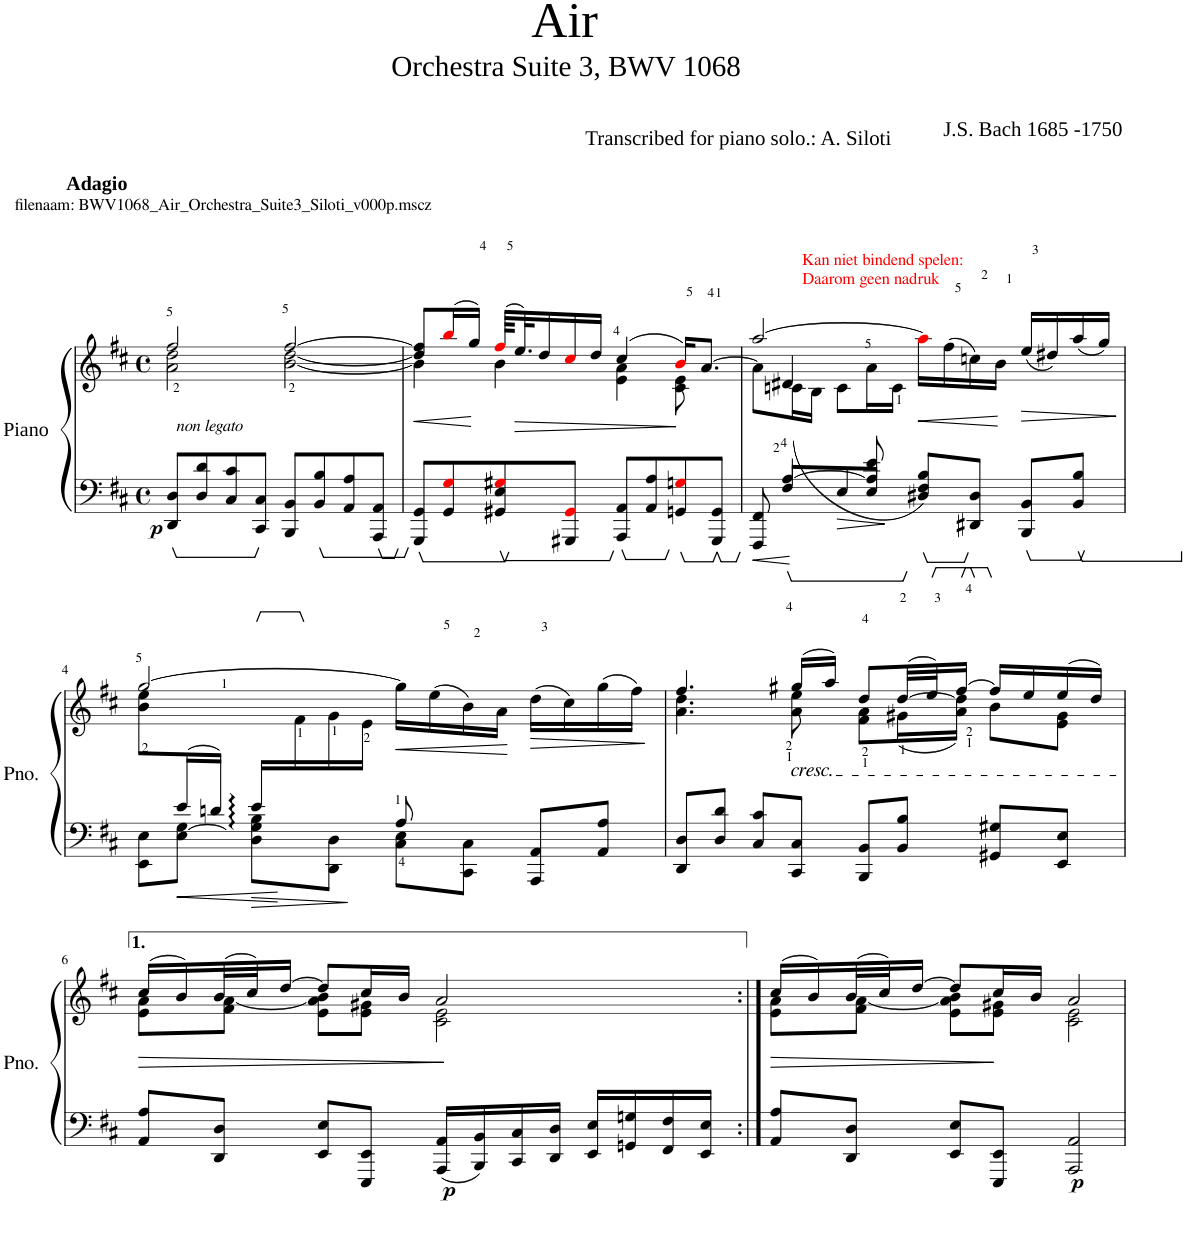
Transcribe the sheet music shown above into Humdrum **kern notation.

**kern	**kern	**dynam
*part1	*part1	*part1
*staff2	*staff1	*staff1/2
*I"Piano	*	*
*I'Pno.	*	*
*clefF4	*clefG2	*
*k[f#c#]	*k[f#c#]	*
*M4/4	*M4/4	*
*met(c)	*met(c)	*
=1	=1	=1
*	*^	*
!	!LO:TX:a:B:t=Adagio	!	!
!	!LO:TX:a:t=filenaam&colon; BWV1068_Air_Orchestra_Suite3_Siloti_v000p.mscz	!	!
!LO:TX:a:i:t=non legato	!	!	!
!	!	!	!LO:DY:b=2
8DD/ 8D/L	2a\ 2dd\	2ff#/	p
8D/ 8d/	.	.	.
8C#/ 8c#/	.	.	.
8CC#/ 8C#/J	.	.	.
8BBB/ 8BB/L	[2b\ [2dd\	[2ff#/	.
8BB/ 8B/	.	.	.
8AA/ 8A/	.	.	.
8AAA/ 8AA/J	.	.	.
=2	=2	=2	=2
!	!	!	!LO:HP:b
8GGG/ 8GG/L	8dd/] 8ff#/]L	4b\]	<
8GG/ 8Gi/	(16bbi/L	.	.
.	16gg/JJ)	.	.
8GG#X/ 8E/ 8G#Xi/	(64ff#i/KLLL	4b\	.
!	!	!	!LO:HP:b
.	32.ee/L)	.	>
.	16dd/	.	.
8GGG#X/ 8GG#i/J	16cc#i/	.	.
.	16dd/JJ	.	.
8AAA/ 8AA/L	(4cc#/	4e\ 4a\	.
8AA/ 8A/	.	.	.
8GGn/ 8Gni/	16bi/KL)	8c#\ 8e\	.
.	[8.a/J	.	.
8GGG#/ 8GG/J	.	8ryy	.
*	*v	*v	*
.	.	[ ]
=3	=3	=3
*^	*^	*
*	*	*	*^	*
8FFF#/ 8FF#/	8ryy	[2aa/	8a\L]	8ryy	.
8F#/L	[4A/	.	(16cn\L	4d#X/	.
.	.	.	16B\JJ	.	.
8E/	.	.	8c\L	.	.
8E/J	8A/] 8e/	.	16a\L	2ryy	.
.	.	.	16c\JJ	.	.
!	!	!LO:TX:a:color=#FF0000:t=Kan niet bindend spelen&colon;	!	!	!
!	!	!LO:TX:a:t=Daarom geen nadruk	!	!	!
!	!	!	!	!	!LO:HP:b
8D#X/ 8F#/ 8B/L)	2ryy	16aai\LL]	4ryy	.	<
.	.	(16ff#\	.	.	.
8DD#X/ 8D#/J	.	16ccn\)	.	.	.
.	.	16b\JJ	.	.	.
!	!	!	!	!	!LO:HP:b
8BBB/ 8BB/L	.	16ryy	(16ee/LL	.	>
.	.	16ryy	16dd#X/)	.	.
8BB/ 8B/J	.	16ryy	(16aa/	8ryy	.
.	.	16ryy	16gg/JJ)	.	.
*v	*v	*	*	*	*
*	*v	*v	*v	*
.	.	[ ]
!!LO:LB:g=z
=4	=4	=4
*^	*^	*
*	*^	*	*	*
8ryy	8EE\ 8E\L	2ryy	[2gg/	8b\ 8ee\L	.
16e/L	8E\ [8G\J	.	.	8.ryy	.
16dn/JJ	.	.	.	.	.
16e/LL	8D\ 8G\] 8B\L	.	.	.	.
2ryy	.	.	.	16f#\	.
.	8DD\ 8D\J	.	.	16g\	.
.	.	.	.	16e\JJ	.
!	!	!	!	!	!LO:HP:b
.	8C#\ 8E\L	8A/	16gg\LL]	2ryy	<
.	.	.	(16ee\	.	.
.	8CC#\ 8C#\J	4.ryy	16b\)	.	.
.	.	.	16a\JJ	.	.
!	!	!	!	!	!LO:HP:b
.	8AAA/ 8AA/L	.	(16dd\LL	.	>
8.ryy	.	.	16cc#\)	.	.
.	8AA/ 8A/J	.	(16gg\	.	.
.	.	.	16ff#\JJ)	.	.
*v	*v	*v	*	*	*
*	*v	*v	*
.	.	[ ]
=5	=5	=5
*	*^	*
8DD/ 8D/L	4.ff#/	4.a\ 4.dd\	.
8D/ 8d/J	.	.	.
8C#/ 8c#/L	.	.	.
!	!LO:TX:b:i:t=cresc.	!	!
8CC#/ 8C#/J	(16gg#X/LL	8a\ 8ee\	.
.	16aa/JJ)	.	.
8BBB/ 8BB/L	8dd/L	8f#\ 8a\L	.
8BB/ 8B/J	([32dd/LL	(16g#X\L	.
.	32ee/J)	.	.
.	[16ff#/JJ	16a\ 16dd\]JJ)	.
8GG#X/ 8G#X/L	16ff#/LL]	8b\L	.
.	16ee/	.	.
8EE/ 8E/J	(16ee/	8e\ 8g#\J	.
.	16dd/JJ)	.	.
!!LO:LB:g=z	!!
=6	=6	=6	=6
!	!	!	!LO:HP:b
8AA/ 8A/L	(16cc#/LL	8e\ 8a\L	>
.	16b/)	.	.
8DD/ 8D/J	(32b/L	8f#\ [8a\J	.
.	32cc#/J)	.	.
.	[16dd/JJ	.	.
8EE/ 8E/L	8dd/L]	8e\ 8a\] 8b\L	.
8EEE/ 8EE/J	16cc#/L	8e\ 8g#X\J	.
.	16b/JJ	.	.
!	!	!	!LO:DY:b=2
16AAA/ 16AA/LL	2a/	2c#\ 2e\	p
16BBB/ 16BB/	.	.	.
16CC#/ 16C#/	.	.	.
16DD/ 16D/JJ	.	.	.
16EE/ 16E/LL	.	.	.
16GGn/ 16Gn/	.	.	.
16FF#/ 16F#/	.	.	.
16EE/ 16E/JJ	.	.	.
*	*v	*v	*
.	.	]
=7:|!	=7:|!	=7:|!
!	!	!LO:HP:b
*	*^	*
8AA/ 8A/L	(16cc#/LL	8e\ 8a\L	>
.	16b/)	.	.
8DD/ 8D/J	(32b/L	8f#\ [8a\J	.
.	32cc#/J)	.	.
.	[16dd/JJ	.	.
8EE/ 8E/L	8dd/L]	8e\ 8a\] 8b\L	.
8EEE/ 8EE/J	16cc#/L	8e\ 8g#X\J	.
.	16b/JJ	.	.
!	!	!	!LO:DY:b=2
2AAA/ 2AA/	2a/	2c#\ 2e\	p
*	*v	*v	*
.	.	]
=	=	=
*-	*-	*-
